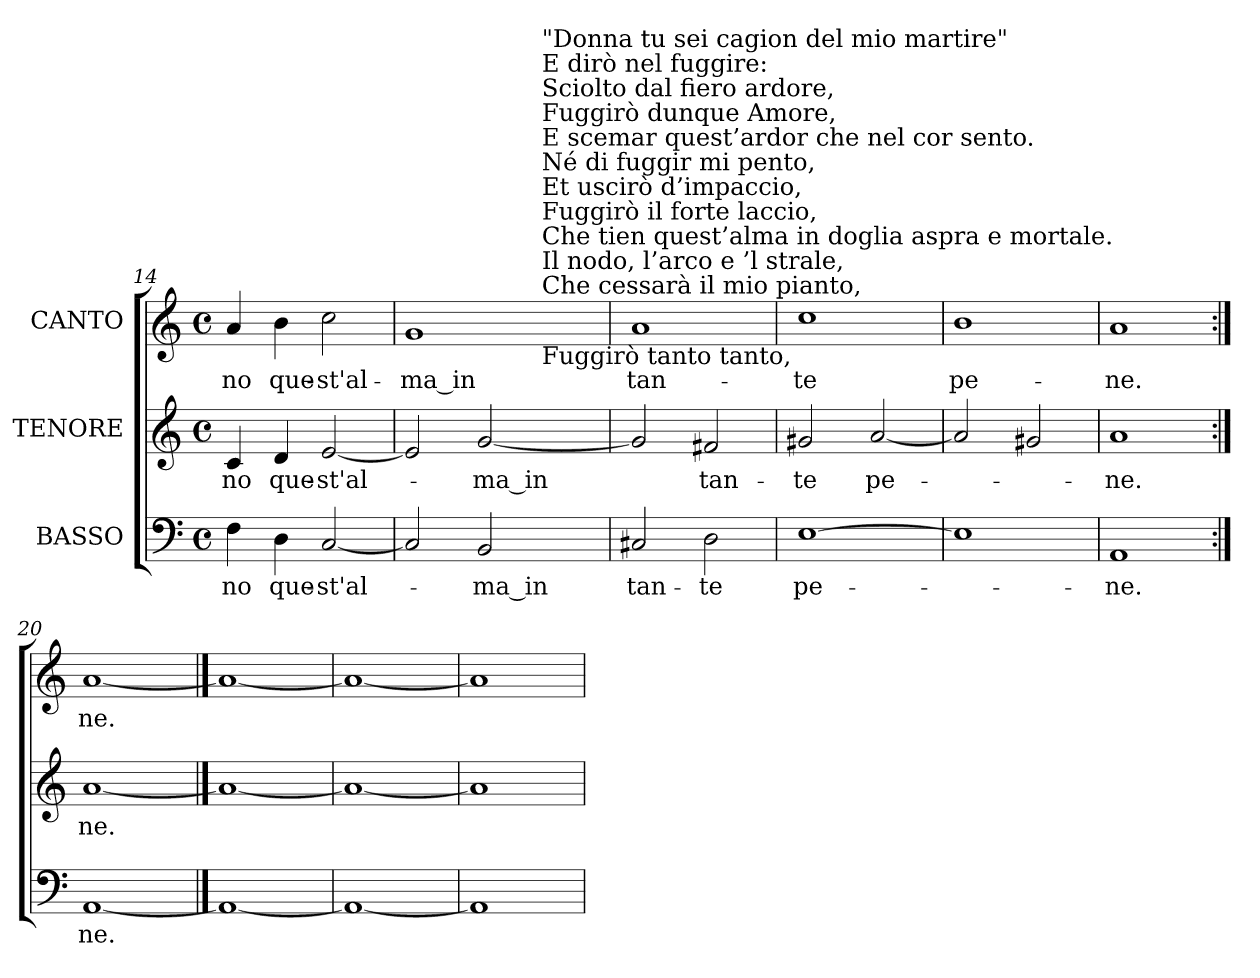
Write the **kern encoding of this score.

**kern	**text	**kern	**text	**kern	**text
*part3	*part3	*part2	*part2	*part1	*part1
*staff3	*staff3	*staff2	*staff2	*staff1	*staff1
*I"BASSO	*	*I"TENORE	*	*I"CANTO	*
*clefF4	*	*clefG2	*	*clefG2	*
*k[]	*	*k[]	*	*k[]	*
*C:	*	*C:	*	*C:	*
*M4/4	*	*M4/4	*	*M4/4	*
*met(c)	*	*met(c)	*	*met(c)	*
=14	=14	=14	=14	=14	=14
!	!LO:LY:b:color=#000000	!	!	!	!
!	!	!	!LO:LY:b:color=#000000	!	!
!	!	!	!	!	!LO:LY:b:color=#000000
4Fi\	-no	4ci/	-no	4ai/	-no
!	!LO:LY:b:color=#000000	!	!	!	!
!	!	!	!LO:LY:b:color=#000000	!	!
!	!	!	!	!	!LO:LY:b:color=#000000
4Di\	que-	4di/	que-	4bi\	que-
!	!LO:LY:b:color=#000000	!	!	!	!
!	!	!	!LO:LY:b:color=#000000	!	!
!	!	!	!	!	!LO:LY:b:color=#000000
[<2Ci/	-st'al-	[<2ei/	-st'al-	2cci\	-st'al-
=15	=15	=15	=15	=15	=15
!	!	!	!	!	!LO:LY:b:color=#000000
*	*	*	*	*^	*
2Ci/]	.	2ei/]	.	1gi	2ryy	-ma_in
!	!LO:LY:b:color=#000000	!	!	!	!	!
!	!	!	!LO:LY:b:color=#000000	!	!	!
2BBi/	-ma_in	[<2gi/	-ma_in	.	8ryy	.
.	.	.	.	.	16ryy	.
.	.	.	.	.	64ryy	.
.	.	.	.	.	256ryy	.
!	!	!	!	!	!LO:TX:b:t=Fuggirò tanto tanto,	!
!	!	!	!	!	!LO:TX:t=Che cessarà il mio pianto,	!
!	!	!	!	!	!LO:TX:t=Il nodo, l’arco e ’l strale,	!
!	!	!	!	!	!LO:TX:t=Che tien quest’alma in doglia aspra e mortale.	!
!	!	!	!	!	!LO:TX:t=Fuggirò il forte laccio,	!
!	!	!	!	!	!LO:TX:t=Et uscirò d’impaccio,	!
!	!	!	!	!	!LO:TX:t=Né di fuggir mi pento,	!
!	!	!	!	!	!LO:TX:t=E scemar quest’ardor che nel cor sento.	!
!	!	!	!	!	!LO:TX:t=Fuggirò dunque Amore,	!
!	!	!	!	!	!LO:TX:t=Sciolto dal fiero ardore,	!
!	!	!	!	!	!LO:TX:t=E dirò nel fuggire&colon;	!
!	!	!	!	!	!LO:TX:t="Donna tu sei cagion del mio martire"	!
.	.	.	.	.	4ryy	.
.	.	.	.	.	32ryy	.
.	.	.	.	.	128.ryy	.
*	*	*	*	*v	*v	*
=16	=16	=16	=16	=16	=16
*	*	*	*	*^	*
!	!LO:LY:b:color=#000000	!	!	!	!	!
*	*	*	*	*v	*v	*
*	*	*	*	*^	*
!	!	!	!	!	!	!LO:LY:b:color=#000000
*	*	*	*	*v	*v	*
2C#Xi/	tan-	2gi/]	.	1ai	tan-
!	!LO:LY:b:color=#000000	!	!	!	!
!	!	!	!LO:LY:b:color=#000000	!	!
2Di\	-te	2f#Xi/	tan-	.	.
=17	=17	=17	=17	=17	=17
!	!LO:LY:b:color=#000000	!	!	!	!
!	!	!	!LO:LY:b:color=#000000	!	!
!	!	!	!	!	!LO:LY:b:color=#000000
[>1Ei	pe-	2g#Xi/	-te	1cci	-te
!	!	!	!LO:LY:b:color=#000000	!	!
.	.	[<2ai/	pe-	.	.
=18	=18	=18	=18	=18	=18
!	!	!	!	!	!LO:LY:b:color=#000000
1Ei]	.	2ai/]	.	1bi	pe-
.	.	2g#Xi/	.	.	.
=19	=19	=19	=19	=19	=19
!	!LO:LY:b:color=#000000	!	!	!	!
!	!	!	!LO:LY:b:color=#000000	!	!
!	!	!	!	!	!LO:LY:b:color=#000000
1AAi	-ne.	1ai	-ne.	1ai	-ne.
=20:|!	=20:|!	=20:|!	=20:|!	=20:|!	=20:|!
!	!LO:LY:b:color=#000000	!	!	!	!
!	!	!	!LO:LY:b:color=#000000	!	!
!	!	!	!	!	!LO:LY:b:color=#000000
[1AAi	ne.	[1ai	ne.	[1ai	ne.
==21	==21	==21	==21	==21	==21
1AAi_	.	1ai_	.	1ai_	.
=22	=22	=22	=22	=22	=22
1AAi_	.	1ai_	.	1ai_	.
=23	=23	=23	=23	=23	=23
1AAi]	.	1ai]	.	1ai]	.
=	=	=	=	=	=
*-	*-	*-	*-	*-	*-
